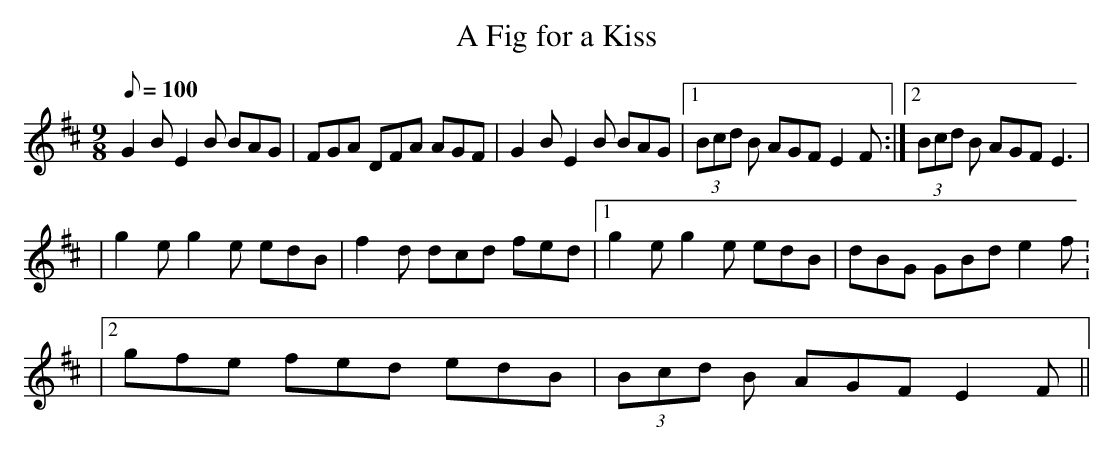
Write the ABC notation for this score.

X:1
T:Fig for a Kiss, A
M:9/8
L:1/8
Q:100
K:EDor
G2B E2B BAG|FGA DFA AGF|G2B E2B BAG|1(3Bcd B AGF E2F:|2 (3Bcd B AGF E3|
|g2e g2e edB|f2d dcd fed|1 g2e g2e edB|dBG GBd e2f:
|2 gfe fed edB|(3Bcd B AGF E2F||
